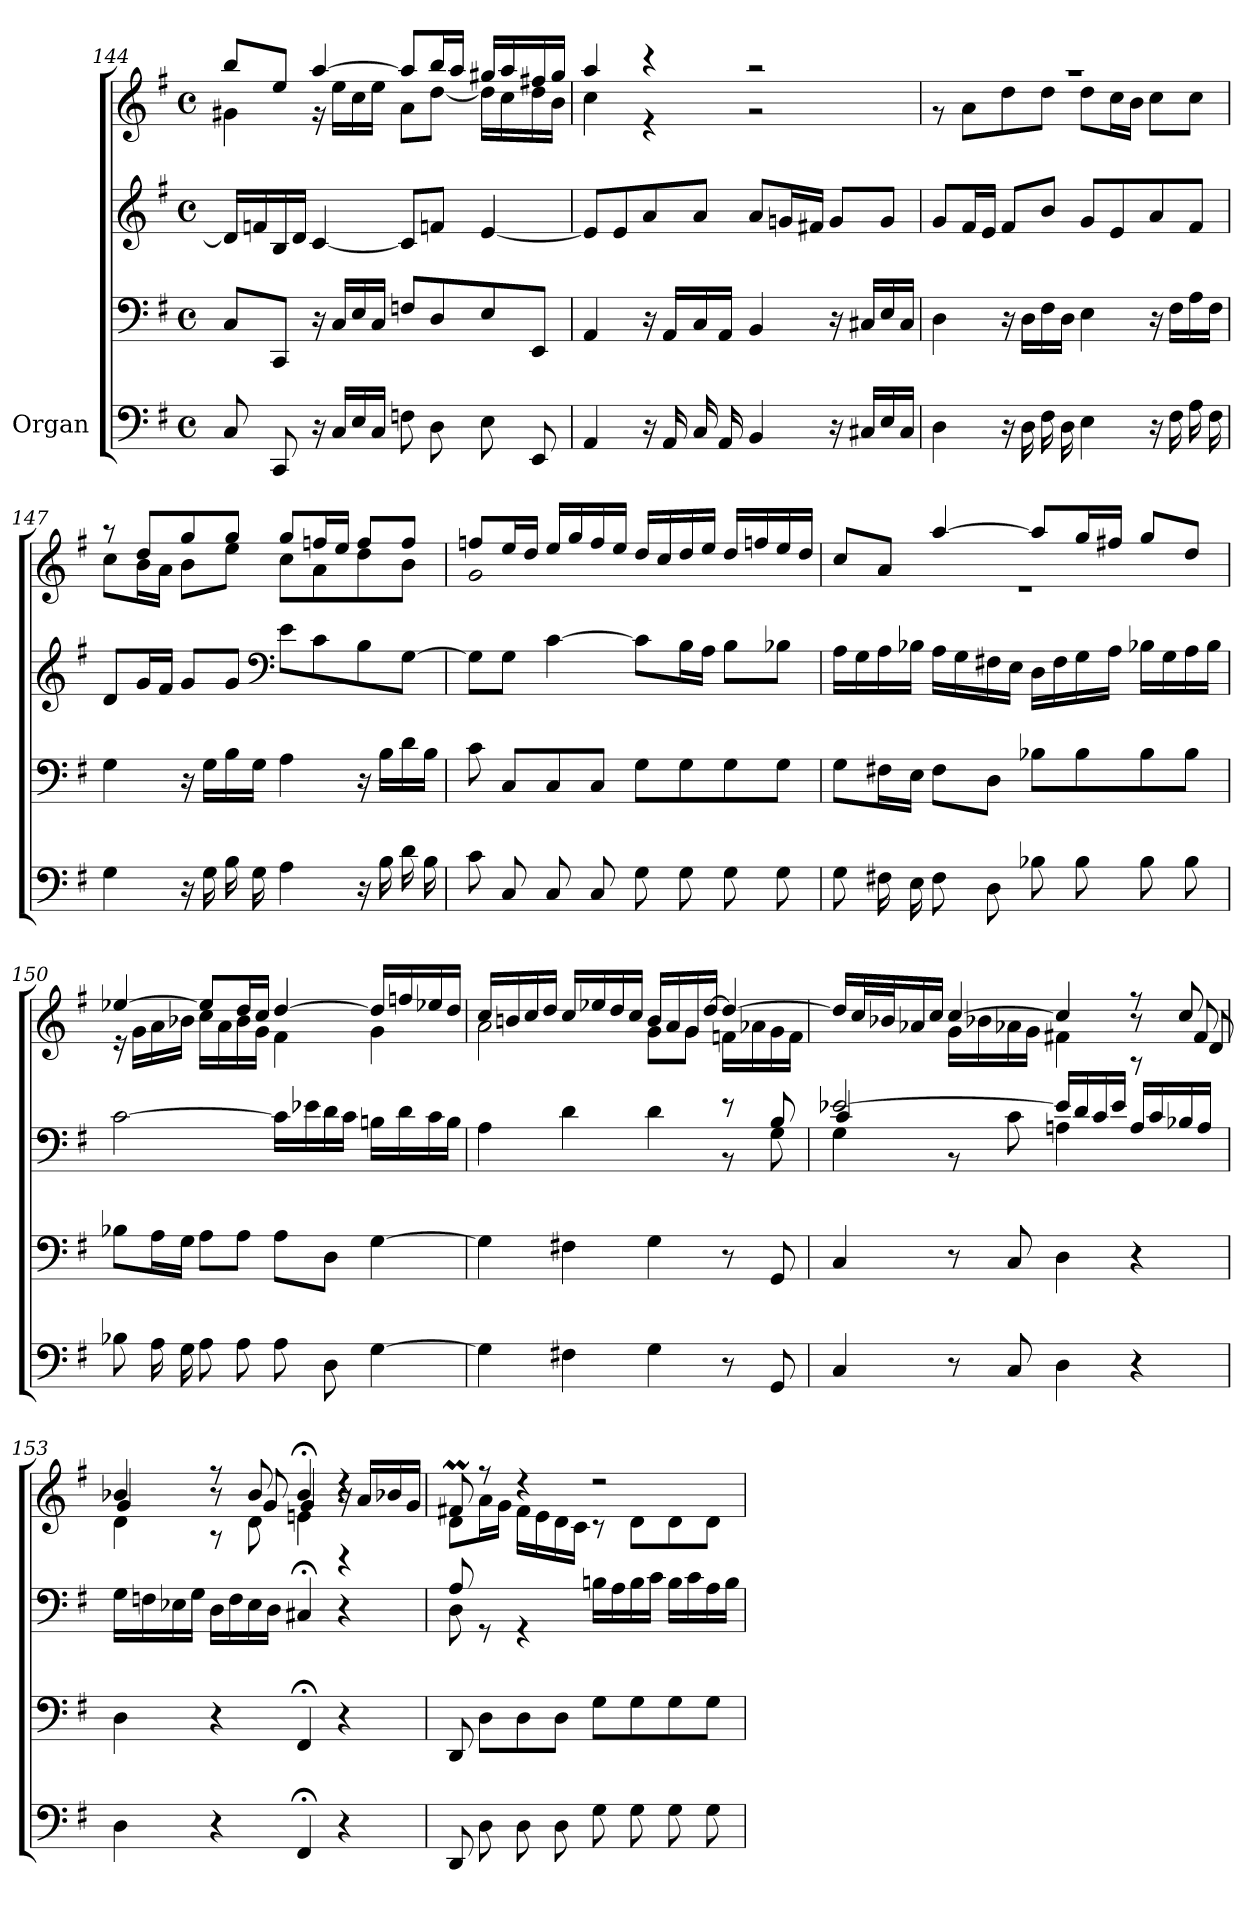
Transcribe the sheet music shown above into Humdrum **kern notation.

**kern	**kern	**kern	**kern
*part2	*part1	*part1	*part1
*staff4	*staff3	*staff2	*staff1
*I"Organ	*	*	*
*clefF4	*clefF4	*clefG2	*clefG2
*k[f#]	*k[f#]	*k[f#]	*k[f#]
*M4/4	*M4/4	*M4/4	*M4/4
*met(c)	*met(c)	*met(c)	*met(c)
=144	=144	=144	=144
*	*	*	*^
8C/	8C/L	16d/LL]	8bb/L	4g#X\
.	.	16fn/	.	.
8CC/	8CC/J	16B/	8ee/J	.
.	.	16d/JJ	.	.
16r	16r	[4c/	[4aa/	16r
16C/LL	16C/LL	.	.	16ee\LL
16E\	16E/	.	.	16cc\
16C/JJ	16C/JJ	.	.	16ee\JJ
8Fn\	8Fn/L	8c/L]	8aa/L]	8a\L
8D\	8D/	8fn/J	16bb/L	[8dd\J
.	.	.	16aa/JJ	.
8E\	8E/	[4e/	16gg#X/LL	16dd\LL]
.	.	.	16aa/	16cc\
8EE/	8EE/J	.	16ff#X/	16dd\
.	.	.	16gg#/JJ	16b\JJ
=145	=145	=145	=145	=145
4AA/	4AA/	8e/L]	4aa/	4cc\
.	.	8e/	.	.
16r	16r	8a/	4r	4r
16AA/	16AA/LL	.	.	.
16C/	16C/	8a/J	.	.
16AA/	16AA/JJ	.	.	.
4BB/	4BB/	8a/L	2r	2r
.	.	16gn/L	.	.
.	.	16f#X/JJ	.	.
16r	16r	8g/L	.	.
16C#X/LL	16C#X/LL	.	.	.
16E\	16E/	8g/J	.	.
16C#/JJ	16C#/JJ	.	.	.
=146	=146	=146	=146	=146
4D\	4D\	8g/L	1r	8r
.	.	16f#/L	.	8a\L
.	.	16e/JJ	.	.
16r	16r	8f#/L	.	8dd\
16D\	16D\LL	.	.	.
16F#\	16F#\	8b/J	.	8dd\J
16D\	16D\JJ	.	.	.
4E\	4E\	8g/L	.	8dd\L
.	.	8e/	.	16cc\L
.	.	.	.	16b\JJ
16r	16r	8a/	.	8cc\L
16F#\	16F#\LL	.	.	.
16A\	16A\	8f#/J	.	8cc\J
16F#\	16F#\JJ	.	.	.
!!LO:LB:g=z	!!
=147	=147	=147	=147	=147
4G\	4G\	8d/L	8r	8cc\L
.	.	16g/L	8dd/L	16b\L
.	.	16f#/JJ	.	16a\JJ
16r	16r	8g/L	8gg/	8b\L
16G\	16G\LL	.	.	.
16B\	16B\	8g/J	8gg/J	8ee\J
16G\	16G\JJ	.	.	.
*	*	*clefF4	*	*
4A\	4A\	8e\L	8gg/L	8cc\L
.	.	8c\	16ffn/L	8a\
.	.	.	16ee/JJ	.
16r	16r	8B\	8ff/L	8dd\
16B\	16B\LL	.	.	.
16d\	16d\	[8G\J	8ff/J	8b\J
16B\	16B\JJ	.	.	.
=148	=148	=148	=148	=148
!	!	!	!	!LO:N:head=open
8c\	8c\	8G\L]	8ffn/L	1g
8C/	8C/L	8G\J	16ee/L	.
.	.	.	16dd/JJ	.
8C/	8C/	[4c\	16ee/LL	.
.	.	.	16gg/	.
8C/	8C/J	.	16ff/	.
.	.	.	16ee/JJ	.
8G\	8G\L	8c\L]	16dd/LL	.
.	.	.	16cc/	.
8G\	8G\	16B\L	16dd/	.
.	.	16A\JJ	16ee/JJ	.
8G\	8G\	8B\L	16dd/LL	.
.	.	.	16ffn/	.
8G\	8G\J	8B-X\J	16ee/	.
.	.	.	16dd/JJ	.
=149	=149	=149	=149	=149
8G\	8G\L	16A\LL	8cc/L	1r
.	.	16G\	.	.
16F#X\	16F#X\L	16A\	8a/J	.
16E\	16E\JJ	16B-X\JJ	.	.
8F#\	8F#\L	16A\LL	[4aa/	.
.	.	16G\	.	.
8D\	8D\J	16F#X\	.	.
.	.	16E\JJ	.	.
8B-X\	8B-X\L	16D\LL	8aa/L]	.
.	.	16F#\	.	.
8B-\	8B-\	16G\	16gg/L	.
.	.	16A\JJ	16ff#X/JJ	.
8B-\	8B-\	16B-X\LL	8gg/L	.
.	.	16G\	.	.
8B-\	8B-\J	16A\	8dd/J	.
.	.	16B-\JJ	.	.
!!LO:PB:g=z	!!
=150	=150	=150	=150	=150
8B-X\	8B-X\L	[2c\	[4ee-X/	16r
.	.	.	.	16g\LL
16A\	16A\L	.	.	16a\
16G\	16G\JJ	.	.	16b-X\JJ
8A\	8A\L	.	8ee-/L]	16cc\LL
.	.	.	.	16a\
8A\	8A\J	.	16dd/L	16b-\
.	.	.	16cc/JJ	16g\JJ
8A\	8A\L	16c\LL]	[4dd/	4f#\
.	.	16e-X\	.	.
8D\	8D\J	16d\	.	.
.	.	16c\JJ	.	.
[4G\	[4G\	16Bn\LL	16dd/LL]	4g\
.	.	16d\	16ffn/	.
.	.	16c\	16ee-X/	.
.	.	16B\JJ	16dd/JJ	.
=151	=151	=151	=151	=151
*	*	*^	*	*
4G\]	4G\]	4A\	2.ryy	16cc/LL	2a\
.	.	.	.	16bn/	.
.	.	.	.	16cc/	.
.	.	.	.	16dd/JJ	.
4F#X\	4F#X\	4d\	.	16cc/LL	.
.	.	.	.	16ee-X/	.
.	.	.	.	16dd/	.
.	.	.	.	16cc/JJ	.
4G\	4G\	4d\	.	16b/LL	8g\L
.	.	.	.	16a/	.
.	.	.	.	16g/	8g\J
.	.	.	.	[16dd/JJ	.
8r	8r	8r	8r	4dd/_	16fn\LL
.	.	.	.	.	16a-X\
8GG/	8GG/	8B/	8G\	.	16g\
.	.	.	.	.	16f\JJ
*	*	*v	*v	*	*
*	*	*	*v	*v
=152	=152	=152	=152
*	*	*	*MM75
*	*	*^	*^
*	*	*	*^	*	*^
4C/	4C/	[2e-X/	4c/	4G\	16dd/LL]	4ryy	2.ryy
.	.	.	.	.	32cc/L	.	.
.	.	.	.	.	32b-X/J	.	.
.	.	.	.	.	16a-X/	.	.
.	.	.	.	.	16cc/JJ	.	.
8r	8r	.	8r	2.ryy	[4cc/	16g\LL	.
.	.	.	.	.	.	16b-X\	.
8C/	8C/	.	8c\	.	.	16a-X\	.
.	.	.	.	.	.	16g\JJ	.
*	*	*	*	*	*MM70	*	*
4D\	4D\	16e-/LL]	4An\	.	4cc/]	4f#X\	.
.	.	16d/	.	.	.	.	.
.	.	16c/	.	.	.	.	.
.	.	16e-/JJ	.	.	.	.	.
4r	4r	16A/LL	4ryy	.	8r	8rff	8rA
.	.	16c/	.	.	.	.	.
.	.	16B-X/	.	.	8cc/	8f#/	8d/
.	.	16A/JJ	.	.	.	.	.
*	*	*v	*v	*v	*	*	*
!!LO:LB:g=z	!!	!!
=153	=153	=153	=153	=153	=153
*	*	*	*MM63	*	*
4D\	4D\	16G\LL	4b-X/	4g/	4d\
.	.	16Fn\	.	.	.
.	.	16E-X\	.	.	.
.	.	16G\JJ	.	.	.
*	*	*	*MM50	*	*
4r	4r	16D\LL	8r	8rff	8rA
.	.	16F\	.	.	.
*	*	*	*MM40	*	*
.	.	16E-\	8b-/	8g/	8d\
.	.	16D\JJ	.	.	.
*	*	*	*MM35	*	*
4FF#;</	4FF#;</	4C#X;</	4b-;</	4g/	4en\
*	*	*	*MM5	*	*
4r	4r	4r	16r	4rdd	4rD
*	*	*	*MM80	*	*
.	.	.	16a/LL	.	.
.	.	.	16b-X/	.	.
.	.	.	16g/JJ	.	.
*	*	*	*v	*v	*v
=154	=154	=154	=154
*	*	*	*MM70
*	*	*^	*^
8DD/	8DD/	8A/	8D\	8f#Xm/	8d\L
8D\	8D\L	8rGG	2..ryy	8r	16a\L
.	.	.	.	.	16g\JJ
8D\	8D\	4rGG	.	4r	16f#\LL
.	.	.	.	.	16e\
8D\	8D\J	.	.	.	16d\
.	.	.	.	.	16c\JJ
8G\	8G\L	16Bn\LL	.	2r	8r
.	.	16A\	.	.	.
8G\	8G\	16B\	.	.	8d\L
.	.	16c\JJ	.	.	.
8G\	8G\	16B\LL	.	.	8d\
.	.	16c\	.	.	.
8G\	8G\J	16A\	.	.	8d\J
.	.	16B\JJ	.	.	.
*	*	*v	*v	*	*
*	*	*	*v	*v
=	=	=	=
*-	*-	*-	*-
